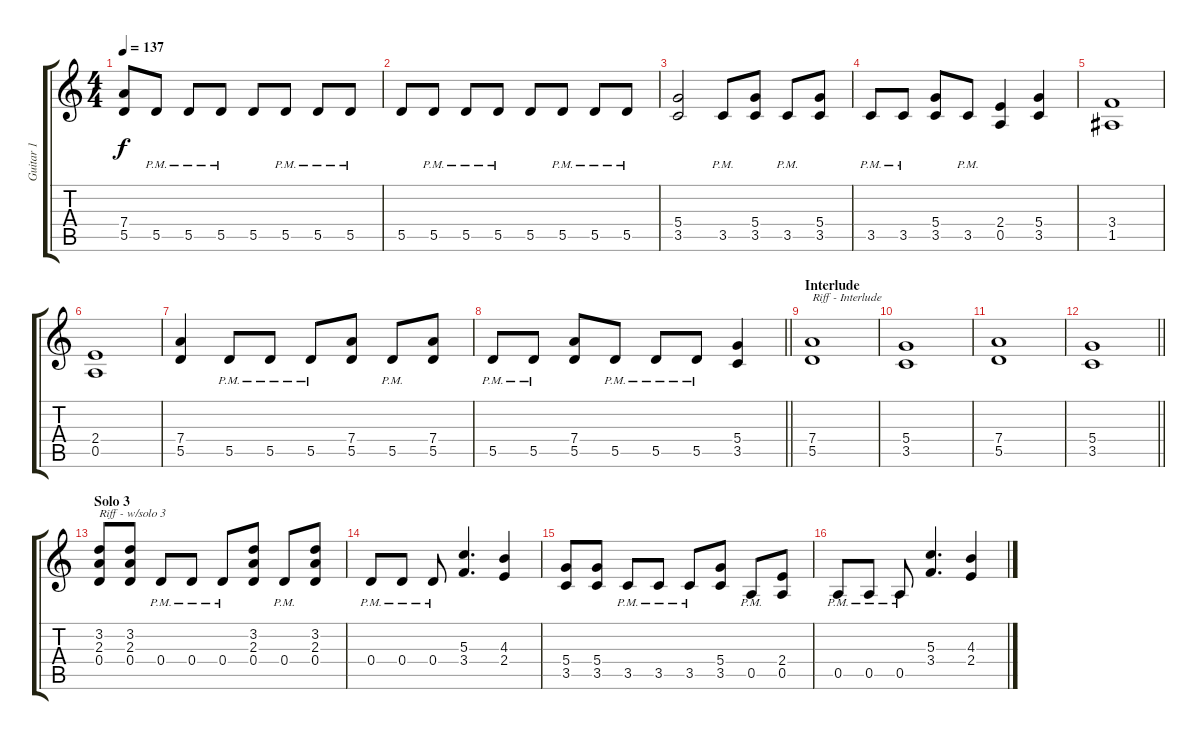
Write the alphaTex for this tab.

\track ("Guitar 1" "Guitar 1") {instrument overdrivenguitar}
\staff {score tabs}
\tuning (E4 B3 G3 D3 A2 E2) {hide}
\ts (4 4)
\tempo 137
\clef g2
\ks c
(7.4 5.5).8{dy f} 5.5{pm}.8 5.5{pm}.8 5.5{pm}.8 5.5.8 5.5{pm}.8 5.5{pm}.8 5.5{pm}.8 |
5.5.8 5.5{pm}.8 5.5{pm}.8 5.5{pm}.8 5.5.8 5.5{pm}.8 5.5{pm}.8 5.5{pm}.8 |
(5.4 3.5).2 3.5{pm}.8 (5.4 3.5).8 3.5{pm}.8 (5.4 3.5).8 |
3.5{pm}.8 3.5{pm}.8 (5.4 3.5).8 3.5{pm}.8 (2.4 0.5).4 (5.4 3.5).4 |
(3.4 1.5).1 |
(2.4 0.5).1 |
(7.4 5.5).4 5.5{pm}.8 5.5{pm}.8 5.5{pm}.8 (7.4 5.5).8 5.5{pm}.8 (7.4 5.5).8 |
\barLineRight lightlight
5.5{pm}.8 5.5{pm}.8 (7.4 5.5).8 5.5{pm}.8 5.5{pm}.8 5.5{pm}.8 (5.4 3.5).4 |
\section ("" "Interlude")
(7.4 5.5).1{txt "Riff - Interlude"} |
(5.4 3.5).1 |
(7.4 5.5).1 |
\barLineRight lightlight
(5.4 3.5).1 |
\section ("" "Solo 3")
(3.2 2.3 0.4).8{txt "Riff - w/solo 3"} (3.2 2.3 0.4).8 0.4{pm}.8 0.4{pm}.8 0.4{pm}.8 (3.2 2.3 0.4).8 0.4{pm}.8 (3.2 2.3 0.4).8 |
0.4{pm}.8 0.4{pm}.8 0.4{pm}.8 (5.3 3.4).4{d} (4.3 2.4).4 |
(5.4 3.5).8 (5.4 3.5).8 3.5{pm}.8 3.5{pm}.8 3.5{pm}.8 (5.4 3.5).8 0.5{pm}.8 (2.4 0.5).8 |
0.5{pm}.8 0.5{pm}.8 0.5{pm}.8 (5.3 3.4).4{d} (4.3 2.4).4
